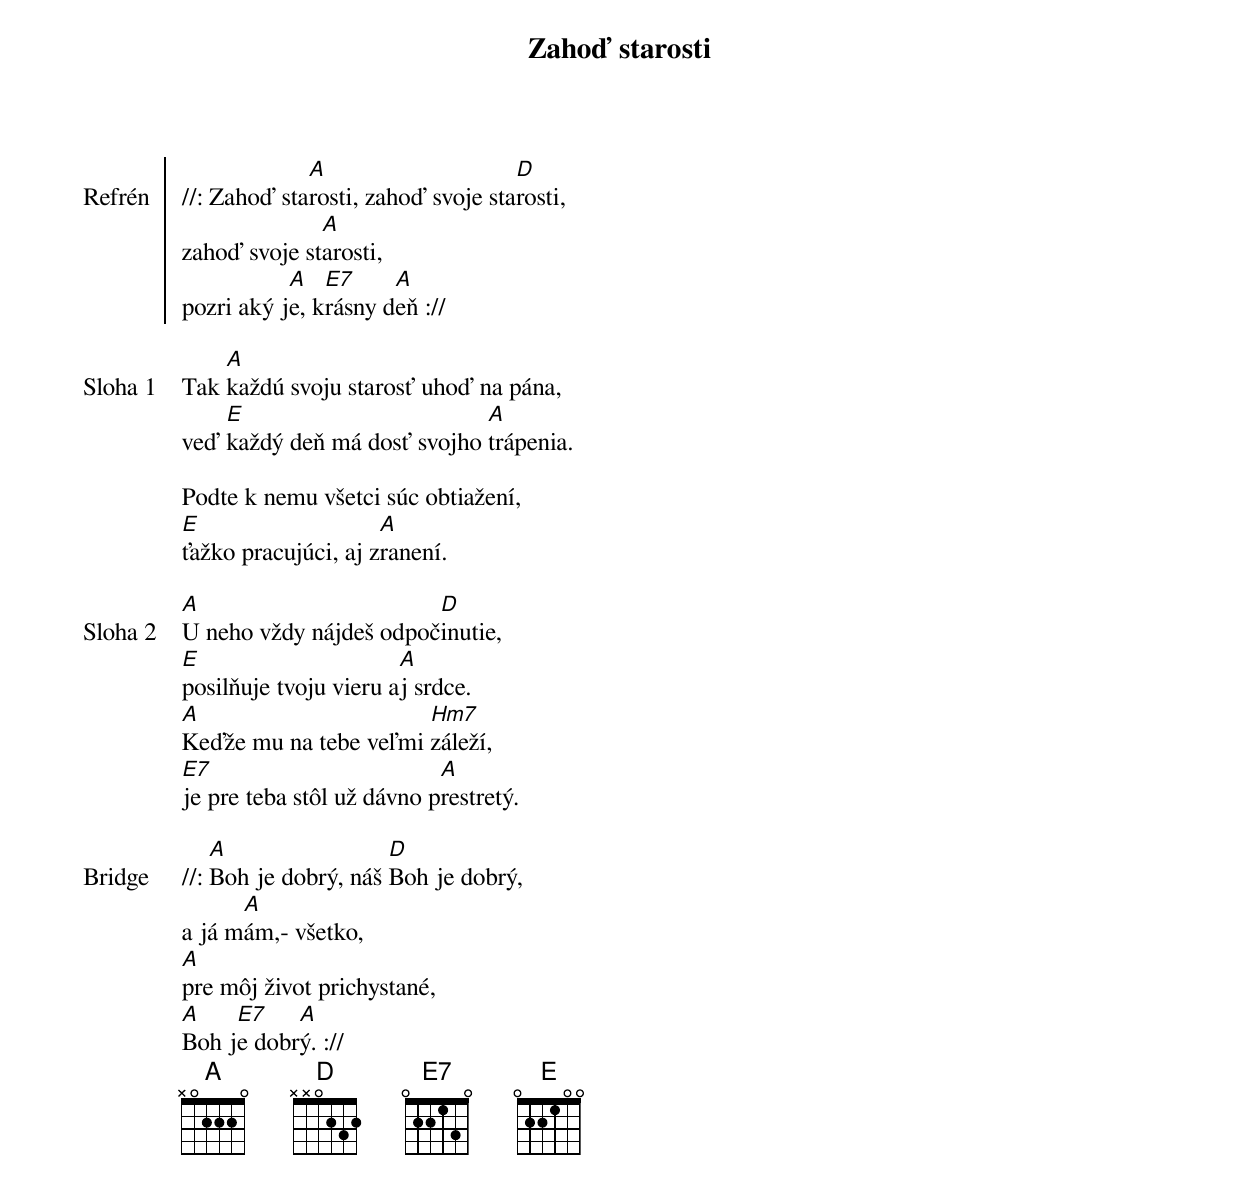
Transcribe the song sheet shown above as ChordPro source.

{title: Zahoď starosti}

{start_of_chorus: Refrén}
//: Zahoď sta[A]rosti, zahoď svoje sta[D]rosti,
zahoď svoje st[A]arosti,
pozri aký j[A]e, k[E7]rásny d[A]eň ://
{end_of_chorus}

{start_of_verse: Sloha 1}
Tak [A]každú svoju starosť uhoď na pána,
veď [E]každý deň má dosť svojho [A]trápenia.

Podte k nemu všetci súc obtiažení,
[E]ťažko pracujúci, aj z[A]ranení.
{end_of_verse}

{start_of_verse: Sloha 2}
[A]U neho vždy nájdeš odpoč[D]inutie,
[E]posilňuje tvoju vieru a[A]j srdce.
[A]Keďže mu na tebe veľmi [Hm7]záleží,
[E7]je pre teba stôl už dávno p[A]restretý.
{end_of_verse}

{start_of_bridge: Bridge}
//: [A]Boh je dobrý, náš [D]Boh je dobrý,
a já m[A]ám,- všetko,
[A]pre môj život prichystané,
[A]Boh j[E7]e dobr[A]ý. ://
{end_of_bridge}
